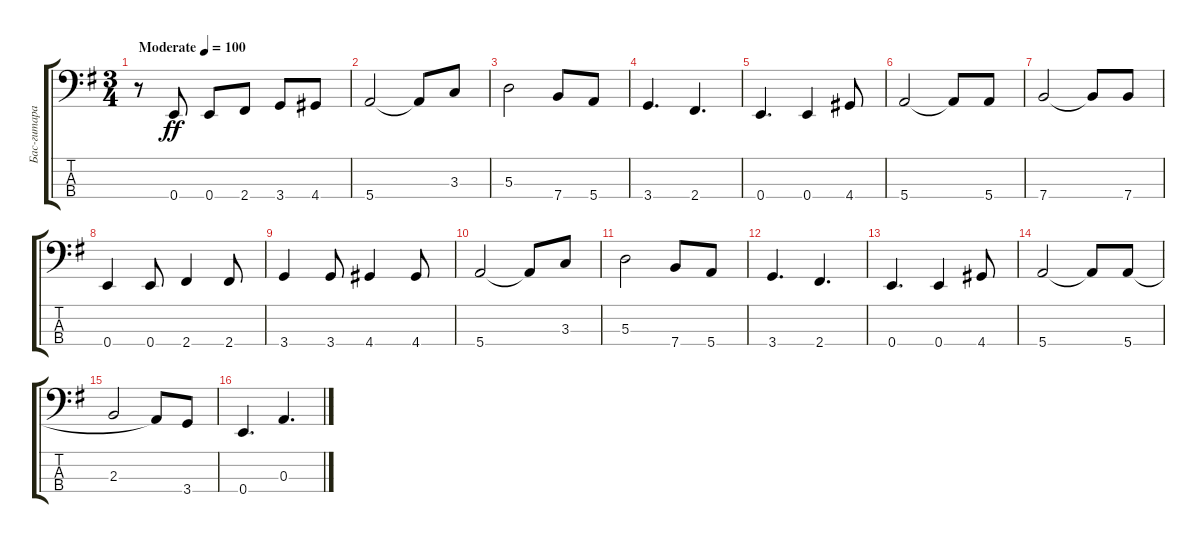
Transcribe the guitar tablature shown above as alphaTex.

\track ("Бас-гитара" "Бас-гитара") {instrument electricbassfinger}
\staff {score tabs}
\tuning (G2 D2 A1 E1) {hide}
\ts (3 4)
\tempo (100 "Moderate")
\clef f4
\ks eminor
r.8{dy ff instrument electricbassfinger} 0.4.8 0.4.8 2.4.8 3.4.8 4.4.8 |
5.4.2 5.4{t}.8 3.3.8 |
5.3.2 7.4.8 5.4.8 |
3.4.4{d} 2.4.4{d} |
0.4.4{d} 0.4.4 4.4.8 |
5.4.2 5.4{t}.8 5.4.8 |
7.4.2 7.4{t}.8 7.4.8 |
0.4.4 0.4.8 2.4.4 2.4.8 |
3.4.4 3.4.8 4.4.4 4.4.8 |
5.4.2 5.4{t}.8 3.3.8 |
5.3.2 7.4.8 5.4.8 |
3.4.4{d} 2.4.4{d} |
0.4.4{d} 0.4.4 4.4.8 |
5.4.2 5.4{t}.8 5.4.8 |
2.3.2 5.4{t}.8 3.4.8 |
0.4.4{d} 0.3.4{d}
